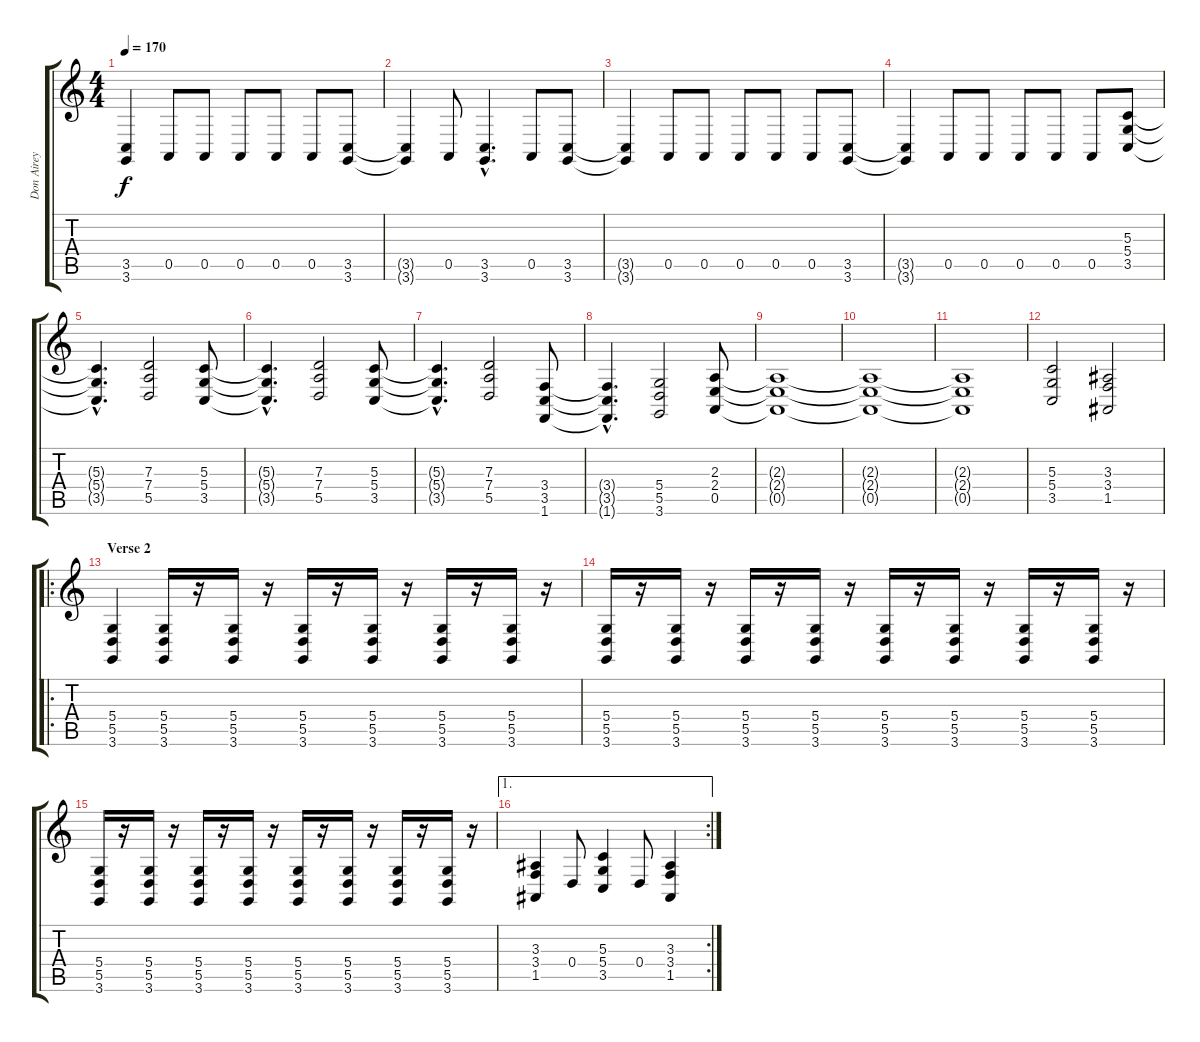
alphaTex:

\track ("Don Airey - Left Hand" "Don Airey ") {instrument drawbarorgan}
\staff {score tabs}
\tuning (E4 B3 G3 D3 A2 E2) {hide}
\ts (4 4)
\tempo 170
\clef g2
\ks c
(3.5{t} 3.6{t}).4{dy f} 0.5.8 0.5.8 0.5.8 0.5.8 0.5.8 (3.5 3.6).8 |
(3.5{t} 3.6{t}).4 0.5.8 (3.5{hac} 3.6{hac}).4{d} 0.5.8 (3.5 3.6).8 |
(3.5{t} 3.6{t}).4 0.5.8 0.5.8 0.5.8 0.5.8 0.5.8 (3.5 3.6).8 |
(3.5{t} 3.6{t}).4 0.5.8 0.5.8 0.5.8 0.5.8 0.5.8 (5.3 5.4 3.5).8 |
(5.3{hac t} 5.4{hac t} 3.5{hac t}).4{d} (7.3 7.4 5.5).2 (5.3 5.4 3.5).8 |
(5.3{hac t} 5.4{hac t} 3.5{hac t}).4{d} (7.3 7.4 5.5).2 (5.3 5.4 3.5).8 |
(5.3{hac t} 5.4{hac t} 3.5{hac t}).4{d} (7.3 7.4 5.5).2 (3.4 3.5 1.6).8 |
(3.4{hac t} 3.5{hac t} 1.6{hac t}).4{d} (5.4 5.5 3.6).2 (2.3 2.4 0.5).8 |
(2.3{t} 2.4{t} 0.5{t}).1 |
(2.3{t} 2.4{t} 0.5{t}).1 |
(2.3{t} 2.4{t} 0.5{t}).1 |
(5.3 5.4 3.5).2 (3.3 3.4 1.5).2 |
\ro
\section ("" "Verse 2")
(5.4 5.5 3.6).4 (5.4 5.5 3.6).16 r.16 (5.4 5.5 3.6).16 r.16 (5.4 5.5 3.6).16 r.16 (5.4 5.5 3.6).16 r.16 (5.4 5.5 3.6).16 r.16 (5.4 5.5 3.6).16 r.16 |
(5.4 5.5 3.6).16 r.16 (5.4 5.5 3.6).16 r.16 (5.4 5.5 3.6).16 r.16 (5.4 5.5 3.6).16 r.16 (5.4 5.5 3.6).16 r.16 (5.4 5.5 3.6).16 r.16 (5.4 5.5 3.6).16 r.16 (5.4 5.5 3.6).16 r.16 |
(5.4 5.5 3.6).16 r.16 (5.4 5.5 3.6).16 r.16 (5.4 5.5 3.6).16 r.16 (5.4 5.5 3.6).16 r.16 (5.4 5.5 3.6).16 r.16 (5.4 5.5 3.6).16 r.16 (5.4 5.5 3.6).16 r.16 (5.4 5.5 3.6).16 r.16 |
\ae 1
\rc 2
(3.3 3.4 1.5).4 0.4.8 (5.3 5.4 3.5).4 0.4.8 (3.3 3.4 1.5).4
